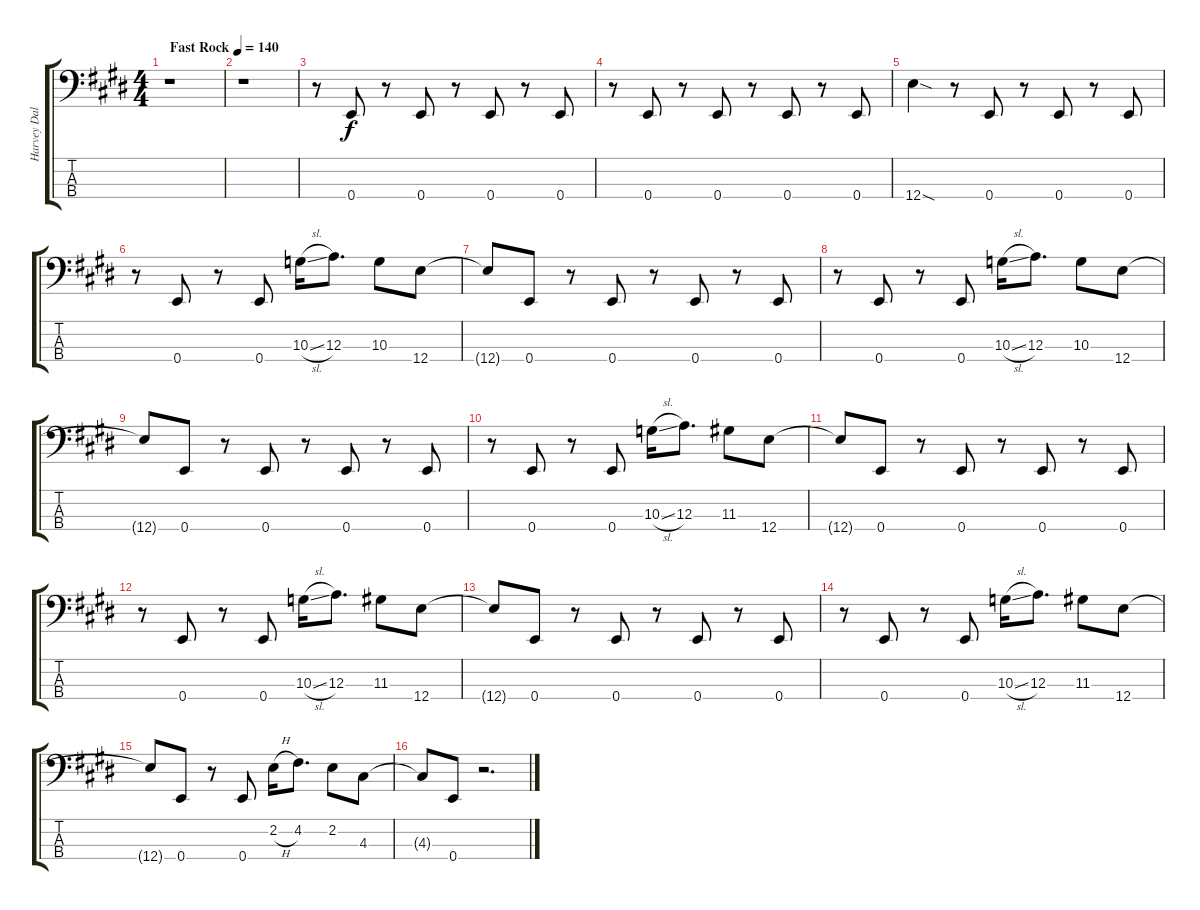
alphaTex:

\track ("Harvey Dalton Arnold Bass" "Harvey Dal") {instrument electricbassfinger}
\staff {score tabs}
\tuning (G2 D2 A1 E1) {hide}
\ts (4 4)
\tempo (140 "Fast Rock")
\clef f4
\ks e
r.1{dy f instrument electricbassfinger} |
r.1 |
r.8 0.4.8 r.8 0.4.8 r.8 0.4.8 r.8 0.4.8 |
r.8 0.4.8 r.8 0.4.8 r.8 0.4.8 r.8 0.4.8 |
12.4{sod}.4 r.8 0.4.8 r.8 0.4.8 r.8 0.4.8 |
r.8 0.4.8 r.8 0.4.8 10.3{sl}.16 12.3.8{d} 10.3.8 12.4.8 |
12.4{t}.8 0.4.8 r.8 0.4.8 r.8 0.4.8 r.8 0.4.8 |
r.8 0.4.8 r.8 0.4.8 10.3{sl}.16 12.3.8{d} 10.3.8 12.4.8 |
12.4{t}.8 0.4.8 r.8 0.4.8 r.8 0.4.8 r.8 0.4.8 |
r.8 0.4.8 r.8 0.4.8 10.3{sl}.16 12.3.8{d} 11.3.8 12.4.8 |
12.4{t}.8 0.4.8 r.8 0.4.8 r.8 0.4.8 r.8 0.4.8 |
r.8 0.4.8 r.8 0.4.8 10.3{sl}.16 12.3.8{d} 11.3.8 12.4.8 |
12.4{t}.8 0.4.8 r.8 0.4.8 r.8 0.4.8 r.8 0.4.8 |
r.8 0.4.8 r.8 0.4.8 10.3{sl}.16 12.3.8{d} 11.3.8 12.4.8 |
12.4{t}.8 0.4.8 r.8 0.4.8 2.2{h}.16 4.2.8{d} 2.2.8 4.3.8 |
4.3{t}.8 0.4.8 r.2{d}
